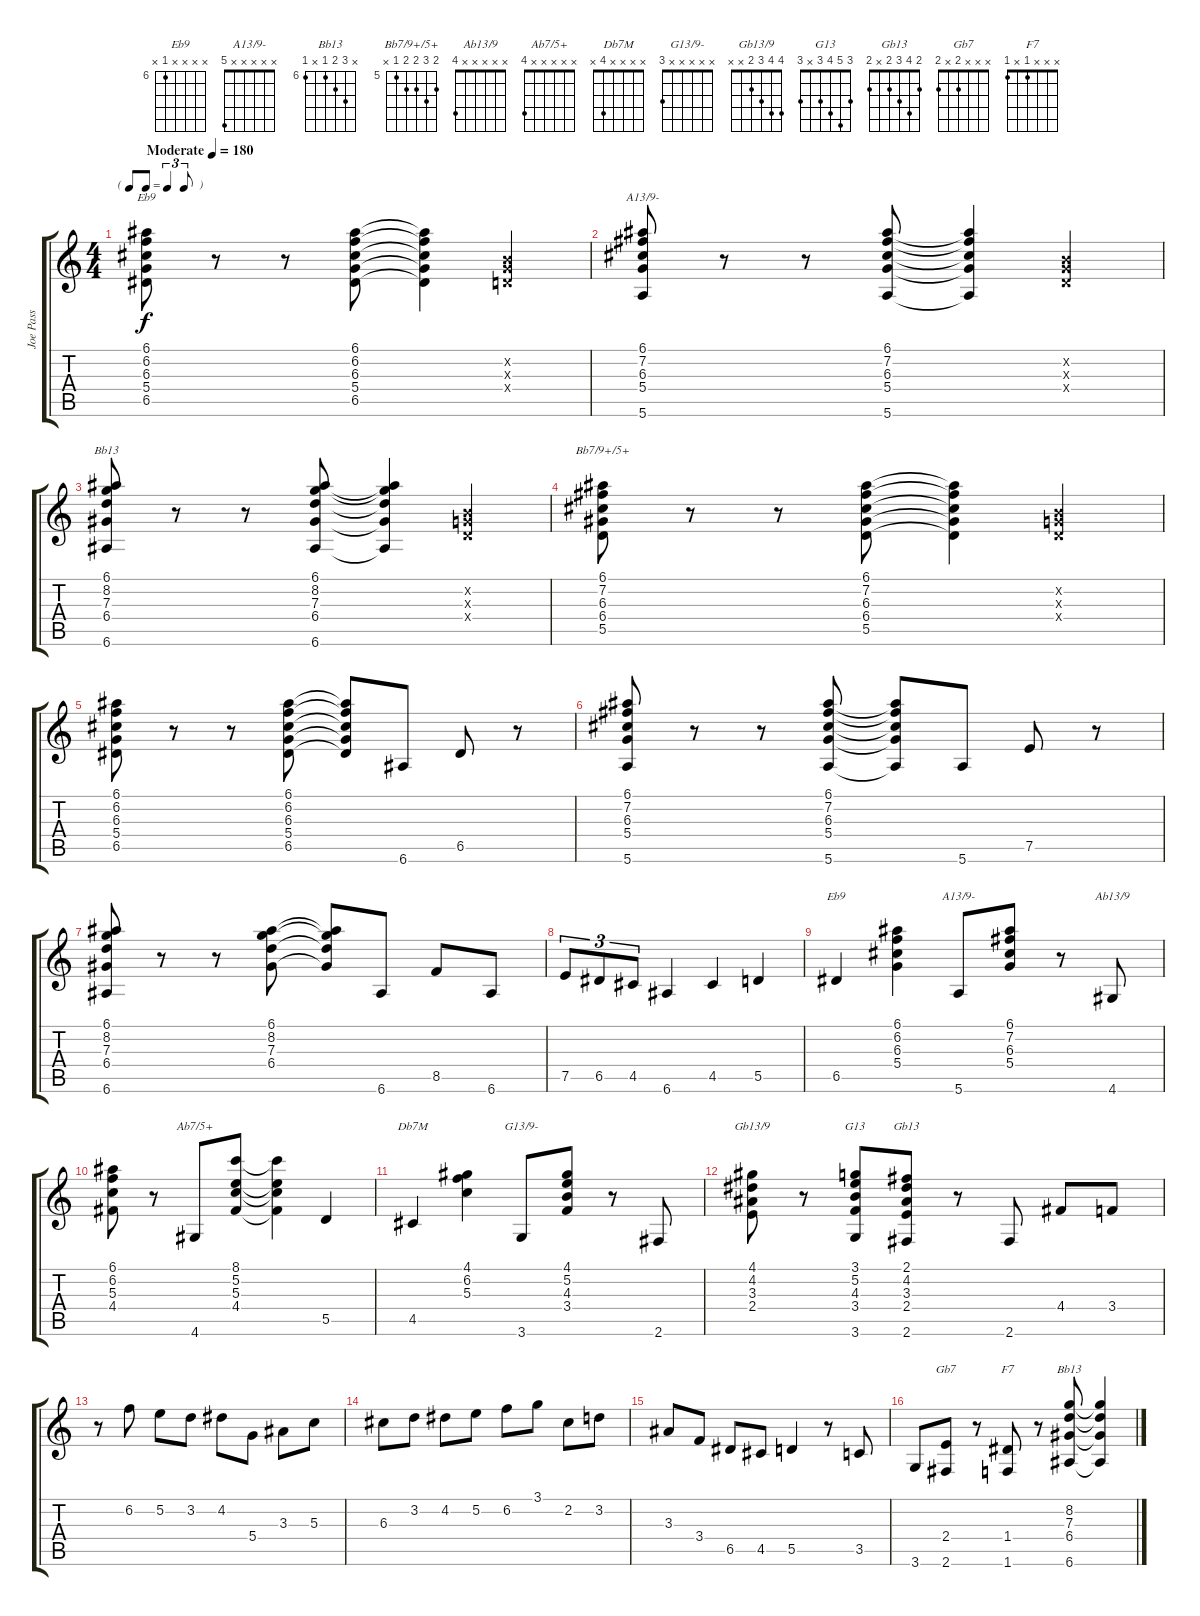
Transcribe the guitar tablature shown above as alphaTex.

\track ("Joe Pass" "Joe Pass") {instrument electricguitarjazz}
\staff {score tabs}
\tuning (E4 B3 G3 D3 A2 E2) {hide}
\chord ("Eb9" 6 6 6 5 6 x) {firstfret 5}
\chord ("A13/9-" 6 7 6 5 x 5) {firstfret 5}
\chord ("Bb13" 6 8 7 6 x 6) {firstfret 6}
\chord ("Bb7/9+/5+" 6 7 6 6 5 x) {firstfret 5}
\chord ("Eb9" x x x x 6 x) {firstfret 6}
\chord ("A13/9-" x x x x x 5)
\chord ("Ab13/9" x x x x x 4)
\chord ("Ab7/5+" x x x x x 4)
\chord ("Db7M" x x x x 4 x)
\chord ("G13/9-" x x x x x 3)
\chord ("Gb13/9" 4 4 3 2 x x)
\chord ("G13" 3 5 4 3 x 3)
\chord ("Gb13" 2 4 3 2 x 2)
\chord ("Gb7" x x x 2 x 2)
\chord ("F7" x x x 1 x 1)
\chord ("Bb13" x 8 7 6 x 6) {firstfret 6}
\ts (4 4)
\tf triplet8th
\tempo (180 "Moderate")
\clef g2
\ks c
(6.1 6.2 6.3 5.4 6.5).8{ch "Eb9" dy f instrument electricguitarjazz} r.8 r.8 (6.1 6.2 6.3 5.4 6.5).8 (6.1{t} 6.2{t} 6.3{t} 5.4{t} 6.5{t}).4 (0.2{x} 0.3{x} 0.4{x}).4 |
(6.1 7.2 6.3 5.4 5.6).8{ch "A13/9-"} r.8 r.8 (6.1 7.2 6.3 5.4 5.6).8 (6.1{t} 7.2{t} 6.3{t} 5.4{t} 5.6{t}).4 (0.2{x} 0.3{x} 0.4{x}).4 |
(6.1 8.2 7.3 6.4 6.6).8{ch "Bb13"} r.8 r.8 (6.1 8.2 7.3 6.4 6.6).8 (6.1{t} 8.2{t} 7.3{t} 6.4{t} 6.6{t}).4 (0.2{x} 0.3{x} 0.4{x}).4 |
(6.1 7.2 6.3 6.4 5.5).8{ch "Bb7/9+/5+"} r.8 r.8 (6.1 7.2 6.3 6.4 5.5).8 (6.1{t} 7.2{t} 6.3{t} 6.4{t} 5.5{t}).4 (0.2{x} 0.3{x} 0.4{x}).4 |
(6.1 6.2 6.3 5.4 6.5).8 r.8 r.8 (6.1 6.2 6.3 5.4 6.5).8 (6.1{t} 6.2{t} 6.3{t} 5.4{t} 6.5{t}).8 6.6.8 6.5.8 r.8 |
(6.1 7.2 6.3 5.4 5.6).8 r.8 r.8 (6.1 7.2 6.3 5.4 5.6).8 (6.1{t} 7.2{t} 6.3{t} 5.4{t} 5.6{t}).8 5.6.8 7.5.8 r.8 |
(6.1 8.2 7.3 6.4 6.6).8 r.8 r.8 (6.1 8.2 7.3 6.4).8 (6.1{t} 8.2{t} 7.3{t} 6.4{t}).8 6.6.8 8.5.8 6.6.8 |
7.5.8{tu (3 2)} 6.5.8{tu (3 2)} 4.5.8{tu (3 2)} 6.6.4 4.5.4 5.5.4 |
6.5.4{ch "Eb9"} (6.1 6.2 6.3 5.4).4 5.6.8{ch "A13/9-"} (6.1 7.2 6.3 5.4).8 r.8 4.6.8{ch "Ab13/9"} |
(6.1 6.2 5.3 4.4).8 r.8 4.6.8{ch "Ab7/5+"} (8.1 5.2 5.3 4.4).8 (8.1{t} 5.2{t} 5.3{t} 4.4{t}).4 5.5.4 |
4.5.4{ch "Db7M"} (4.1 6.2 5.3).4 3.6.8{ch "G13/9-"} (4.1 5.2 4.3 3.4).8 r.8 2.6.8 |
(4.1 4.2 3.3 2.4).8{ch "Gb13/9"} r.8 (3.1 5.2 4.3 3.4 3.6).8{ch "G13"} (2.1 4.2 3.3 2.4 2.6).8{ch "Gb13"} r.8 2.6.8 4.4.8 3.4.8 |
r.8 6.2.8 5.2.8 3.2.8 4.2.8 5.4.8 3.3.8 5.3.8 |
6.3.8 3.2.8 4.2.8 5.2.8 6.2.8 3.1.8 2.2.8 3.2.8 |
3.3.8 3.4.8 6.5.8 4.5.8 5.5.4 r.8 3.5.8 |
3.6.8 (2.4 2.6).8{ch "Gb7"} r.8 (1.4 1.6).8{ch "F7"} r.8 (8.2 7.3 6.4 6.6).8{ch "Bb13"} (8.2{t} 7.3{t} 6.4{t} 6.6{t}).4
